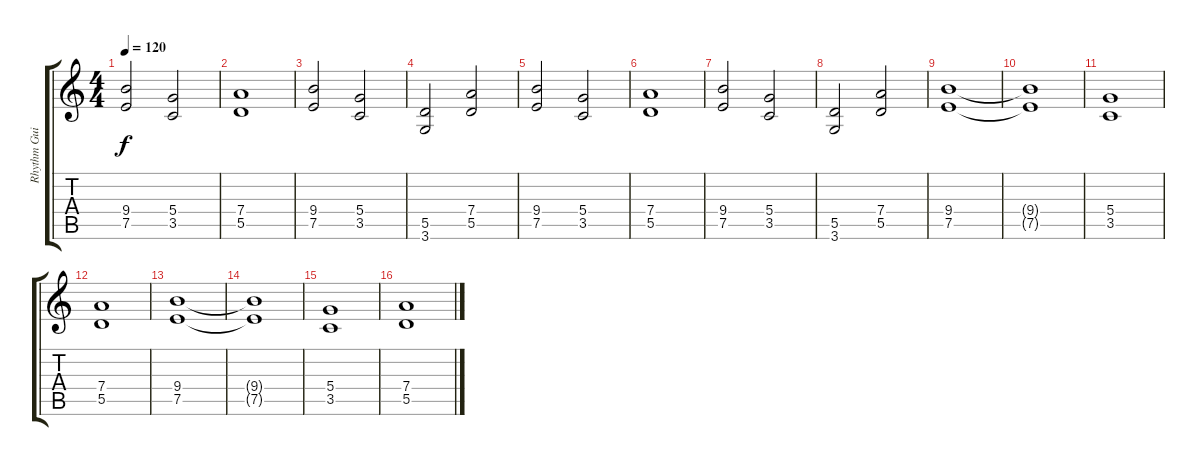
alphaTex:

\track ("Rhythm Guitar" "Rhythm Gui") {instrument distortionguitar}
\staff {score tabs}
\tuning (E4 B3 G3 D3 A2 E2) {hide}
\ts (4 4)
\tempo 120
\clef g2
\ks c
(9.4 7.5).2{dy f} (5.4 3.5).2 |
(7.4 5.5).1 |
(9.4 7.5).2 (5.4 3.5).2 |
(5.5 3.6).2 (7.4 5.5).2 |
(9.4 7.5).2 (5.4 3.5).2 |
(7.4 5.5).1 |
(9.4 7.5).2 (5.4 3.5).2 |
(5.5 3.6).2 (7.4 5.5).2 |
(9.4 7.5).1 |
(9.4{t} 7.5{t}).1 |
(5.4 3.5).1 |
(7.4 5.5).1 |
(9.4 7.5).1 |
(9.4{t} 7.5{t}).1 |
(5.4 3.5).1 |
(7.4 5.5).1
